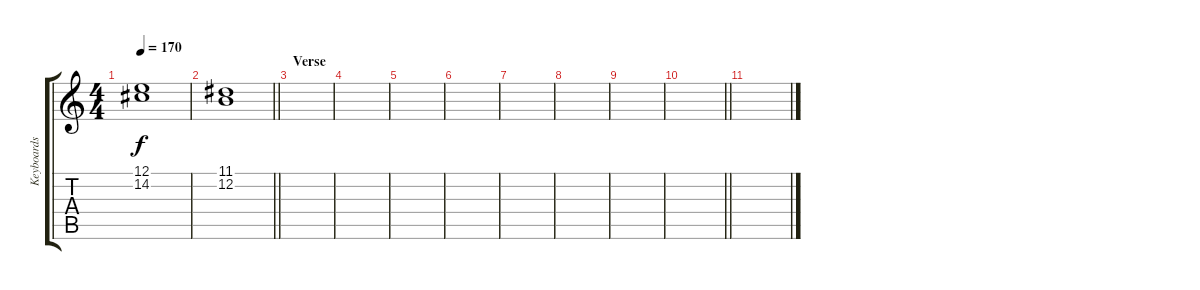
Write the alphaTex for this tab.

\track ("Keyboards" "Keyboards") {instrument stringensemble1}
\staff {score tabs}
\tuning (E4 B3 G3 D3 A2 E2) {hide}
\ts (4 4)
\tempo 170
\clef g2
\ks c
(12.1 14.2).1{dy f} |
\barLineRight lightlight
(11.1 12.2).1 |
\section ("" "Verse")
|
|
|
|
|
|
|
\barLineRight lightlight
|
\section ("" "")
